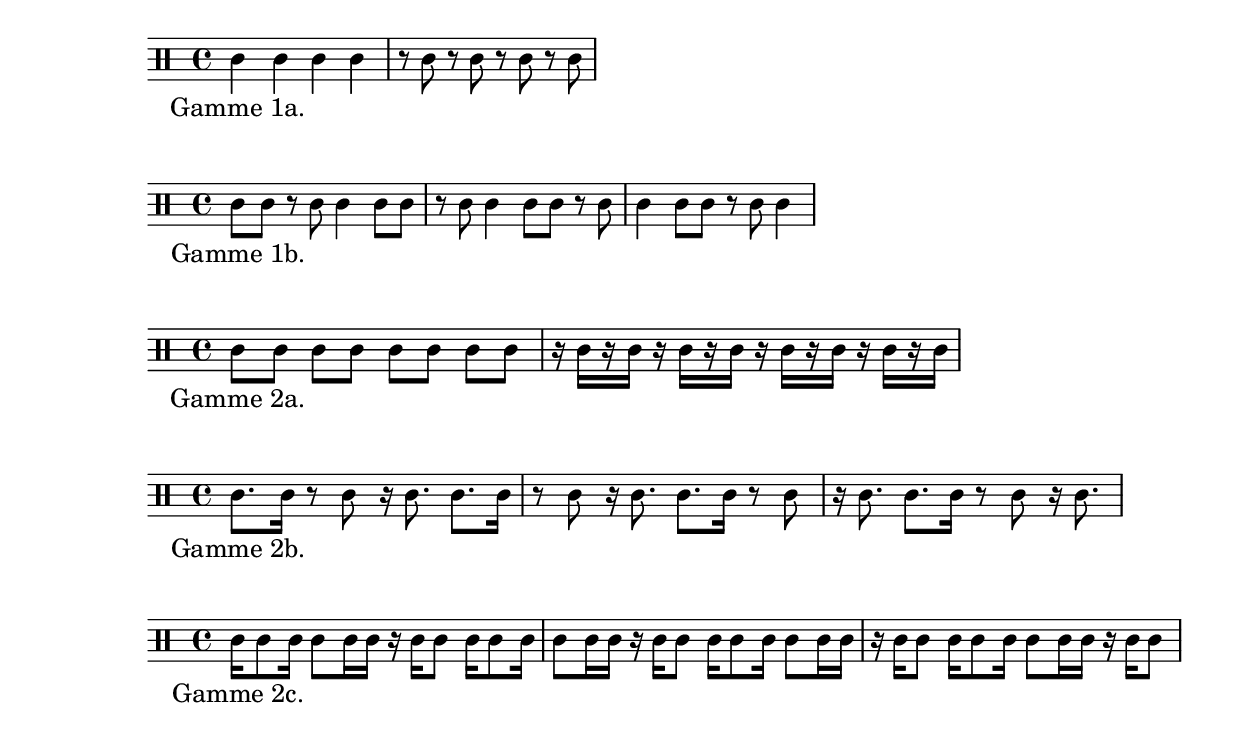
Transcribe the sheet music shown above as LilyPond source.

\version "2.22.1"
\language français
%\include "../../0_drum_style_perso.ly"

%\header {
%  title = "Gammes pour les systèmes binaires en 4/4"
%  composer = " "
%}


\score {
  \new Staff {
	{
	  \clef percussion
	  do'4 do' do' do'
	  r8 do' r do' r do' r do'
	}
	\addlyrics { "Gamme 1a." }
  }
%  \header { piece = "Débit croches." }
}

\score {
  \new Staff {
	{
	  \clef percussion
	  do'8 do' r do' do'4 do'8 do'
	  r do' do'4 do'8 do' r do'
	  do'4 do'8 do' r do' do'4
	}
	\addlyrics { "Gamme 1b." }
  }
}

\score {
  \new Staff {
	{
	  \clef percussion
	  do'8 [do'] do' do' do' [do'] do' do'
	  r16 do' [r do'] r do' [r do'] r do' [r do'] r do' [r do']
	}
	\addlyrics { "Gamme 2a." }
  }
 % \header { piece = "Débit doubles-croches." }
}

\score {
  \new Staff {
	{
	  \clef percussion
	  do'8. do'16 r8 do' r16 do'8. do'8. do'16
	  r8 do' r16 do'8. do'8. do'16 r8 do'
	  r16 do'8. do'8. do'16 r8 do' r16 do'8.
	}
	\addlyrics { "Gamme 2b." }
  }
}

\score {
  \new Staff {
	{
	  \clef percussion
	  do'16 do'8 do'16 do'8 do'16 do' r16 do' do'8 do'16 do'8 do'16
	  do'8 do'16 do' r16 do' do'8 
	  do'16 do'8 do'16 do'8 do'16 do' r16 do' do'8 do'16 do'8 do'16
	  do'8 do'16 do' r16 do' do'8
	}
	\addlyrics { "Gamme 2c." }
  }
}
